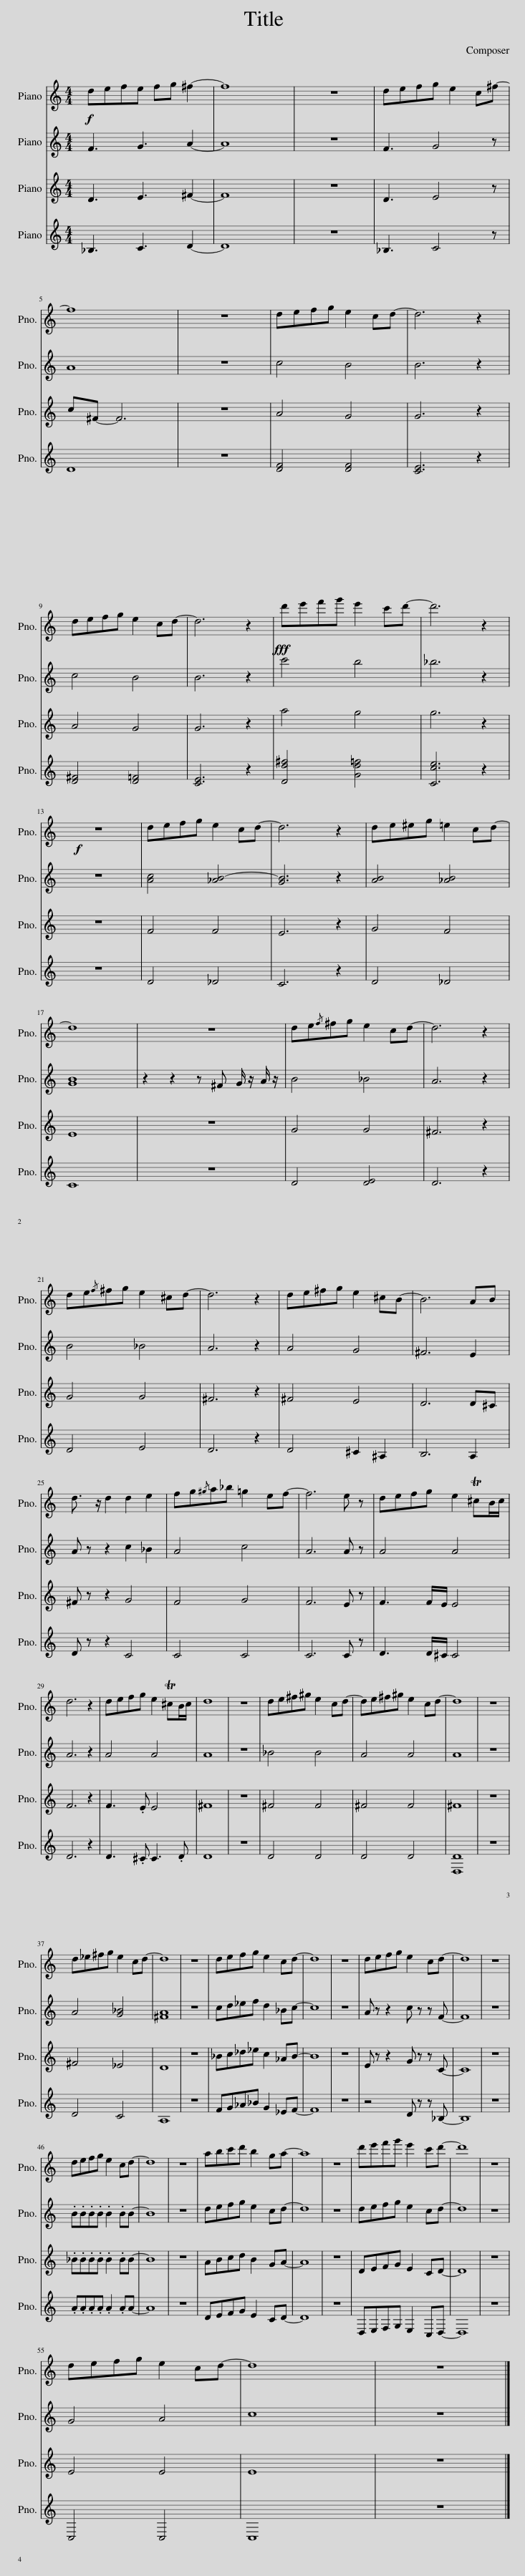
X:1
%%score 1 2 3 4
L:1/8
M:4/4
I:linebreak $
K:C
V:1 treble
V:2 treble
V:3 treble
V:4 treble
V:1
!f! defe fg ^f2- | f8 | z8 | defg e2 c^f- |$ f8 | %5
 z8 | defg e2 cd- | d6 z2 |$ defg e2 cd- | d6 z2 | %10
!fff! d'e'f'g' e'2 c'd'- | d'6 z2 |$!f! z8 | defg e2 cd- | d6 z2 | %15
 de^eg =e2 cd- |$ d8 | z8 | de{/f}^fg e2 cd- | d6 z2 |$ %20
 de{/f}^fg e2 ^cd- | d6 z2 | de^fg e2 ^cB- | B6 AB |$ d3/2 z/ d2 d2 e2 | %25
 fg{/^g}a_b =g2 ef- | f6 e z | defg e2 T^cB/c/ |$ d6 z2 | defg e2 T^cB/c/ | %30
 d8 | z8 | de^f^g e2 cd- | de^f^g e2 cd- | d8 | %35
 z8 |$ d_e^fg e2 cd- | d8 | z8 | defg e2 cd- | %40
 d8 | z8 | defg e2 cd- | d8 | z8 |$ %45
 defg e2 cd- | d8 | z8 | abc'd' b2 ga- | a8 | %50
 z8 | d'e'f'g' e'2 c'd'- | d'8 | z8 |$ defg e2 cd- | %55
 d8 | z8 |] %57
V:2
 F3 G3 A2- | A8 | z8 | F3 G4 z |$ A8 | %5
 z8 | c4 B4 | B6 z2 |$ c4 B4 | B6 z2 | %10
 c'4 b4 | _b6 z2 |$ z8 | [Ac]4 [_AB-]4 | [GB]6 z2 | %15
 [AB]4 [_AB]4 |$ [GB]8 | z2 z2 z ^F G/ z/ A/ z/ | B4 _B4 | A6 z2 |$ %20
 B4 _B4 | A6 z2 | A4 G4 | ^F6 E2 |$ A z z2 c2 _B2 | %25
 A4 c4 | A6 A z | A4 A4 |$ A6 z2 | A4 A4 | %30
 A8 | z8 | _B4 B4 | A4 A4 | A8 | %35
 z8 |$ A4 [G_B]4 | [^FA]8 | z8 | cd_ef d2 _Bc- | %40
 c8 | z8 | A z z2 c z z F- | F8 | z8 |$ %45
 .B.B.B.B .B2 .BB- | B8 | z8 | defg e2 cd- | d8 | %50
 z8 | defg e2 cd- | d8 | z8 |$ G4 A4 | %55
 c8 | z8 |] %57
V:3
 D3 E3 ^F2- | F8 | z8 | D3 E4 z |$ c^F- F6 | %5
 z8 | A4 G4 | G6 z2 |$ A4 G4 | G6 z2 | %10
 a4 g4 | g6 z2 |$ z8 | F4 F4 | E6 z2 | %15
 G4 F4 |$ E8 | z8 | G4 G4 | ^F6 z2 |$ %20
 G4 G4 | ^F6 z2 | ^F4 E4 | D6 D^C |$ ^F z z2 G4 | %25
 F4 G4 | F6 E z | F3 F/E/ E4 |$ F6 z2 | F3 .E E4 | %30
 ^F8 | z8 | ^F4 F4 | ^F4 F4 | ^F8 | %35
 z8 |$ ^F4 _E4 | D8 | z8 | _Bc_d_e c2 _AB- | %40
 B8 | z8 | E z z2 G z z C- | C8 | z8 |$ %45
 ._B.B.B.B .B2 .BB- | B8 | z8 | ABcd B2 GA- | A8 | %50
 z8 | DEFG E2 CD- | D8 | z8 |$ E4 E4 | %55
 E8 | z8 |] %57
V:4
 _B,3 C3 D2- | D8 | z8 | _B,3 C4 z |$ D8 | %5
 z8 | [DF]4 [DF]4 | [CE]6 z2 |$ [D^F]4 [D=F]4 | [CE]6 z2 | %10
 [Dd^f]4 [Gd=f]4 | [Cce]6 z2 |$ z8 | D4 _D4 | C6 z2 | %15
 D4 _D4 |$ C8 | z8 | D4 [DE]4 | D6 z2 |$ %20
 D4 E4 | D6 z2 | D4 ^C2 ^A,2 | B,6 A,2 |$ D z z2 C4 | %25
 C4 C4 | C6 C z | D3 D/^C/ C4 |$ D6 z2 | D3 .^C C3 .D | %30
 D8 | z8 | D4 D4 | D4 D4 | [D,D]8 | %35
 z8 |$ D4 C4 | A,8 | z8 | FG_A_B G2 _EF- | %40
 F8 | z8 | z4 D z z _B,- | B,8 | z8 |$ %45
 .A.A.A.A .A2 .AA- | A8 | z8 | DEFG E2 CD- | D8 | %50
 z8 | D,E,F,G, E,2 C,D,- | D,8 | z8 |$ C,4 C,4 | %55
 C,8 | z8 |] %57
